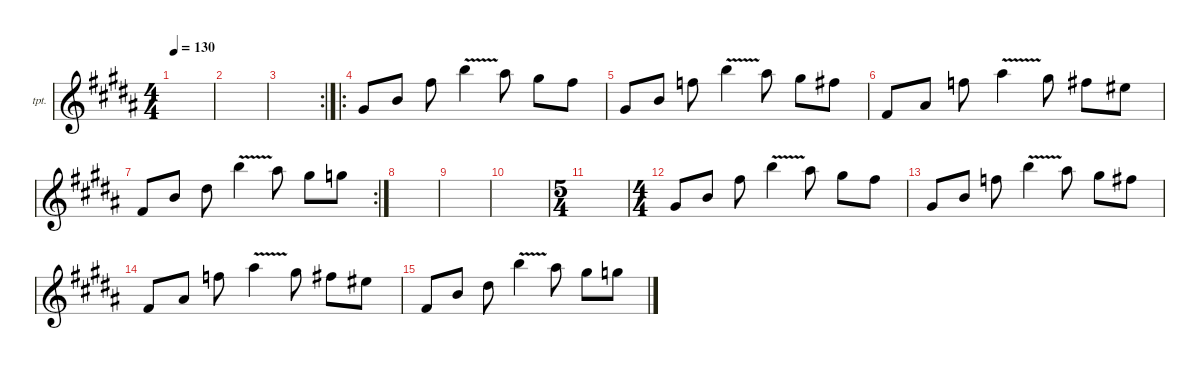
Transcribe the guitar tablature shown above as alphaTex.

\defaultSystemsLayout 4
\hideDynamics
\bracketExtendMode nobrackets
\firstSystemTrackNameOrientation horizontal
\otherSystemsTrackNameOrientation horizontal
\track ("Trumpet" "tpt.") {instrument trumpet}
\staff {score}
\tuning (E4 B3 G3 D3 A2 E2)
\displaytranspose 2
\ts (4 4)
\tempo 130
\clef g2
\ks g#minor
|
|
\rc 2
|
\ro
7.2{acc #}.8{beam Up} 5.1{acc forcenatural}.8{beam Up} 17.2{acc #}.8{beam Down} 17.1{v acc forcenatural}.4{beam Down} 16.1{acc #}.8{beam Down} 14.1{acc #}.8{beam Down} 12.1{acc #}.8{beam Down} |
7.2{acc #}.8{beam Up} 5.1{acc forcenatural}.8{beam Up} 16.2{acc forcenatural}.8{beam Down} 17.1{v acc forcenatural}.4{beam Down} 16.1{acc #}.8{beam Down} 14.1{acc #}.8{beam Down} 12.1{acc #}.8{beam Down} |
5.2{acc #}.8{beam Up} 4.1{acc #}.8{beam Up} 16.2{acc forcenatural}.8{beam Down} 16.1{v acc #}.4{beam Down} 14.1{acc #}.8{beam Down} 12.1{acc #}.8{beam Down} 11.1{acc #}.8{beam Down} |
\rc 2
5.2{acc #}.8{beam Up} 5.1{acc forcenatural}.8{beam Up} 14.2{acc #}.8{beam Down} 17.1{v acc forcenatural}.4{beam Down} 16.1{acc #}.8{beam Down} 14.1{acc #}.8{beam Down} 13.1{acc forcenatural}.8{beam Down} |
|
|
|
\ts (5 4)
\beaming (8 6 4)
|
\ts (4 4)
\beaming (8 2 2 2 2)
7.2{acc #}.8{beam Up} 5.1{acc forcenatural}.8{beam Up} 17.2{acc #}.8{beam Down} 17.1{v acc forcenatural}.4{beam Down} 16.1{acc #}.8{beam Down} 14.1{acc #}.8{beam Down} 12.1{acc #}.8{beam Down} |
7.2{acc #}.8{beam Up} 5.1{acc forcenatural}.8{beam Up} 16.2{acc forcenatural}.8{beam Down} 17.1{v acc forcenatural}.4{beam Down} 16.1{acc #}.8{beam Down} 14.1{acc #}.8{beam Down} 12.1{acc #}.8{beam Down} |
5.2{acc #}.8{beam Up} 4.1{acc #}.8{beam Up} 16.2{acc forcenatural}.8{beam Down} 16.1{v acc #}.4{beam Down} 14.1{acc #}.8{beam Down} 12.1{acc #}.8{beam Down} 11.1{acc #}.8{beam Down} |
5.2{acc #}.8{beam Up} 5.1{acc forcenatural}.8{beam Up} 14.2{acc #}.8{beam Down} 17.1{v acc forcenatural}.4{beam Down} 16.1{acc #}.8{beam Down} 14.1{acc #}.8{beam Down} 13.1{acc forcenatural}.8{beam Down}
